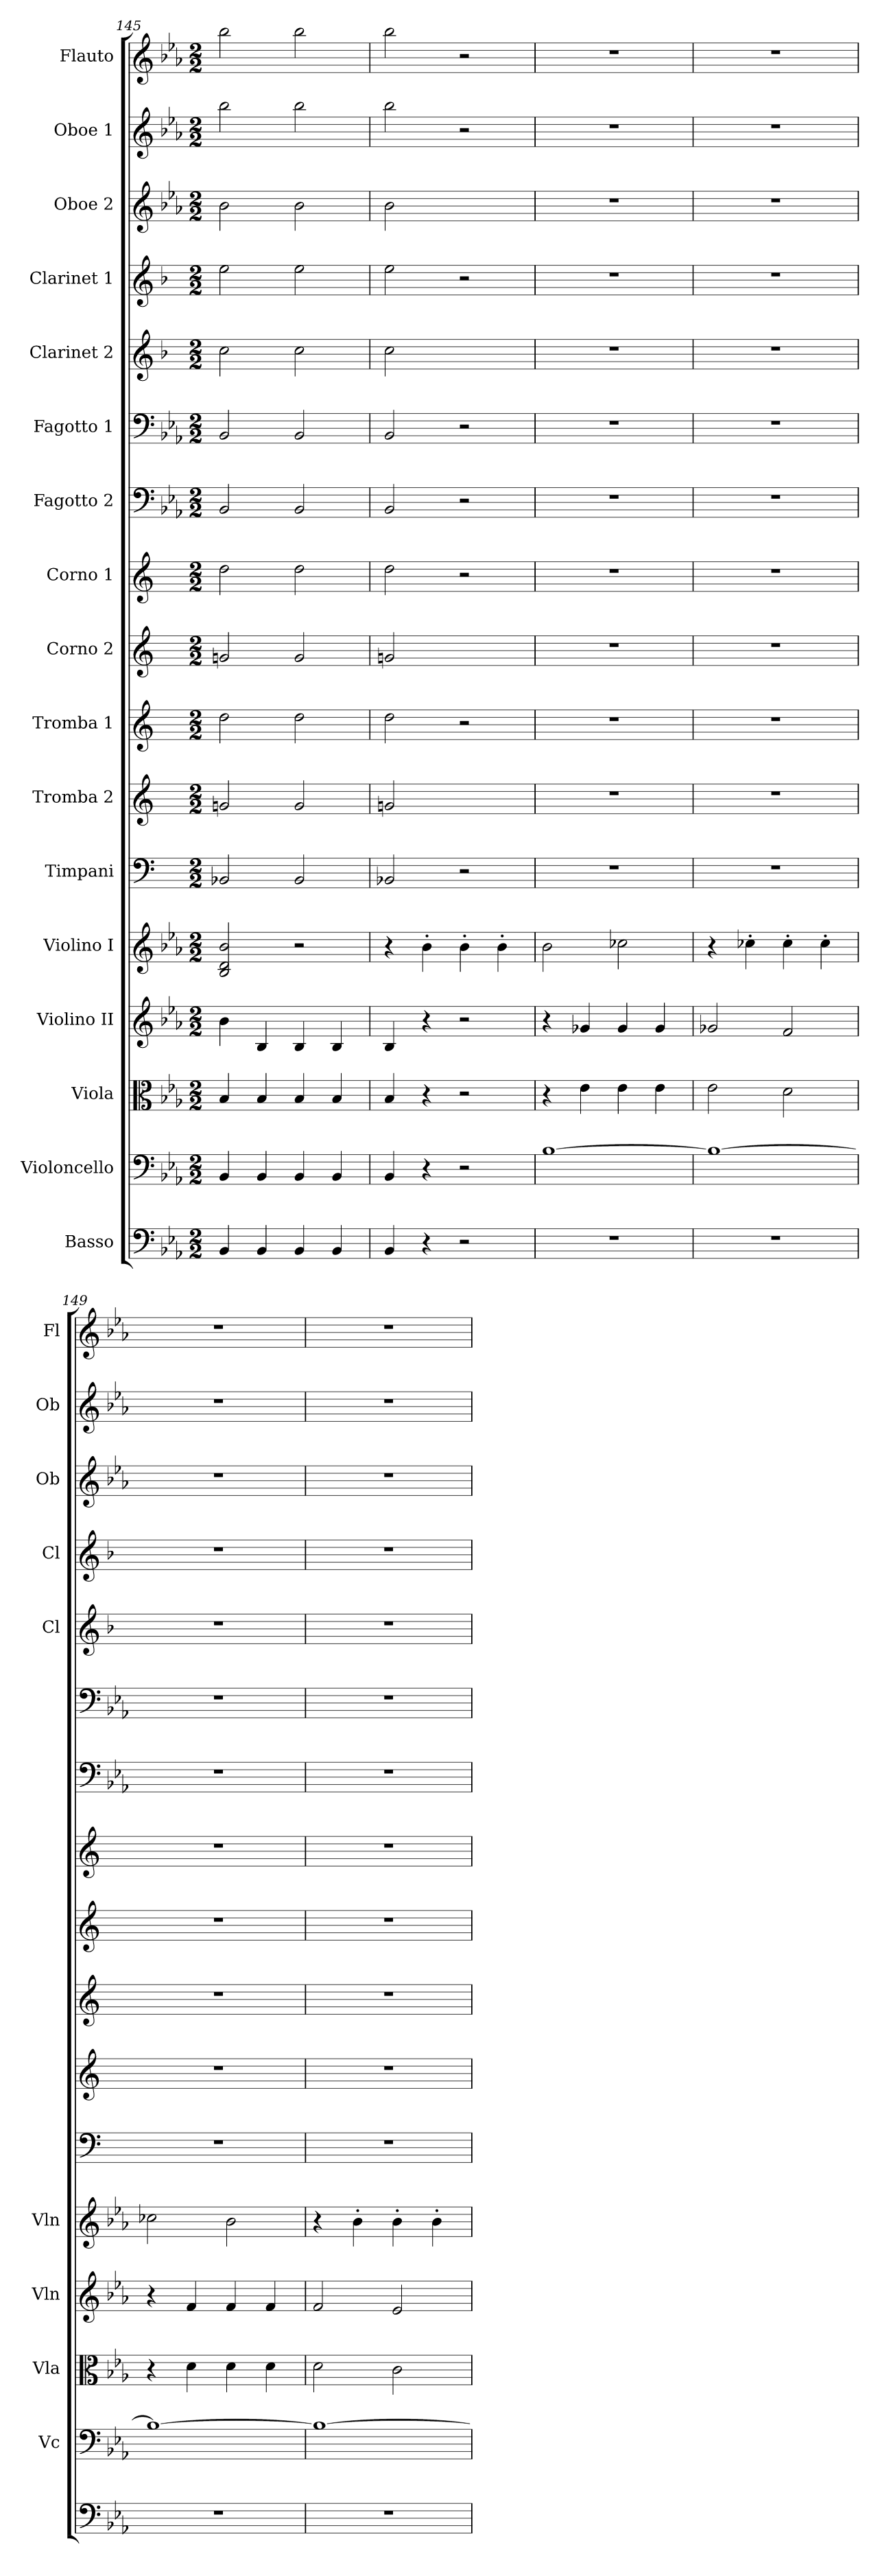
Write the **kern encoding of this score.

**kern	**kern	**kern	**kern	**kern	**kern	**kern	**kern	**kern	**kern	**kern	**kern	**kern	**kern	**kern	**kern	**kern
*part17	*part16	*part15	*part14	*part13	*part12	*part11	*part10	*part9	*part8	*part7	*part6	*part5	*part4	*part3	*part2	*part1
*staff17	*staff16	*staff15	*staff14	*staff13	*staff12	*staff11	*staff10	*staff9	*staff8	*staff7	*staff6	*staff5	*staff4	*staff3	*staff2	*staff1
*I"Basso	*I"Violoncello	*I"Viola	*I"Violino II	*I"Violino I	*I"Timpani	*I"Tromba 2	*I"Tromba 1	*I"Corno 2	*I"Corno 1	*I"Fagotto 2	*I"Fagotto 1	*I"Clarinet 2	*I"Clarinet 1	*I"Oboe 2	*I"Oboe 1	*I"Flauto
*	*I'Vc	*I'Vla	*I'Vln	*I'Vln	*	*	*	*	*	*	*	*I'Cl	*I'Cl	*I'Ob	*I'Ob	*I'Fl
*clefF4	*clefF4	*clefC3	*clefG2	*clefG2	*clefF4	*clefG2	*clefG2	*clefG2	*clefG2	*clefF4	*clefF4	*clefG2	*clefG2	*clefG2	*clefG2	*clefG2
*ITrd7c12	*	*	*	*	*	*ITrd-2c-3	*ITrd-2c-3	*ITrd5c9	*ITrd5c9	*	*	*ITrd1c2	*ITrd1c2	*	*	*
*k[b-e-a-]	*k[b-e-a-]	*k[b-e-a-]	*k[b-e-a-]	*k[b-e-a-]	*	*	*	*	*	*k[b-e-a-]	*k[b-e-a-]	*k[b-e-a-]	*k[b-e-a-]	*k[b-e-a-]	*k[b-e-a-]	*k[b-e-a-]
*M2/2	*M2/2	*M2/2	*M2/2	*M2/2	*M2/2	*M2/2	*M2/2	*M2/2	*M2/2	*M2/2	*M2/2	*M2/2	*M2/2	*M2/2	*M2/2	*M2/2
=145	=145	=145	=145	=145	=145	=145	=145	=145	=145	=145	=145	=145	=145	=145	=145	=145
4BBB-	4BB-	4B-	4b-	2B- 2d 2b-	2BB-X	2b-X	2ff	2B-X	2f	2BB-	2BB-	2b-	2dd	2b-	2bb-	2bb-
4BBB-	4BB-	4B-	4B-	.	.	.	.	.	.	.	.	.	.	.	.	.
4BBB-	4BB-	4B-	4B-	2r	2BB-	2b-	2ff	2B-	2f	2BB-	2BB-	2b-	2dd	2b-	2bb-	2bb-
4BBB-	4BB-	4B-	4B-	.	.	.	.	.	.	.	.	.	.	.	.	.
=146	=146	=146	=146	=146	=146	=146	=146	=146	=146	=146	=146	=146	=146	=146	=146	=146
4BBB-	4BB-	4B-	4B-	4r	2BB-X	2b-X	2ff	2B-X	2f	2BB-	2BB-	2b-	2dd	2b-	2bb-	2bb-
4r	4r	4r	4r	4b-'	.	.	.	.	.	.	.	.	.	.	.	.
2r	2r	2r	2r	4b-'	2r	2ryy	2r	2ryy	2r	2r	2r	2ryy	2r	2ryy	2r	2r
.	.	.	.	4b-'	.	.	.	.	.	.	.	.	.	.	.	.
=147	=147	=147	=147	=147	=147	=147	=147	=147	=147	=147	=147	=147	=147	=147	=147	=147
1r	[1B-	4r	4r	2b-	1r	1r	1r	1r	1r	1r	1r	1r	1r	1r	1r	1r
.	.	4e-	4g-X	.	.	.	.	.	.	.	.	.	.	.	.	.
.	.	4e-	4g-	2cc-X	.	.	.	.	.	.	.	.	.	.	.	.
.	.	4e-	4g-	.	.	.	.	.	.	.	.	.	.	.	.	.
=148	=148	=148	=148	=148	=148	=148	=148	=148	=148	=148	=148	=148	=148	=148	=148	=148
1r	1B-_	2e-	2g-X	4r	1r	1r	1r	1r	1r	1r	1r	1r	1r	1r	1r	1r
.	.	.	.	4cc-X'	.	.	.	.	.	.	.	.	.	.	.	.
.	.	2d	2f	4cc-'	.	.	.	.	.	.	.	.	.	.	.	.
.	.	.	.	4cc-'	.	.	.	.	.	.	.	.	.	.	.	.
=149	=149	=149	=149	=149	=149	=149	=149	=149	=149	=149	=149	=149	=149	=149	=149	=149
1r	1B-_	4r	4r	2cc-X	1r	1r	1r	1r	1r	1r	1r	1r	1r	1r	1r	1r
.	.	4d	4f	.	.	.	.	.	.	.	.	.	.	.	.	.
.	.	4d	4f	2b-	.	.	.	.	.	.	.	.	.	.	.	.
.	.	4d	4f	.	.	.	.	.	.	.	.	.	.	.	.	.
=150	=150	=150	=150	=150	=150	=150	=150	=150	=150	=150	=150	=150	=150	=150	=150	=150
1r	1B-_	2d	2f	4r	1r	1r	1r	1r	1r	1r	1r	1r	1r	1r	1r	1r
.	.	.	.	4b-'	.	.	.	.	.	.	.	.	.	.	.	.
.	.	2c	2e-	4b-'	.	.	.	.	.	.	.	.	.	.	.	.
.	.	.	.	4b-'	.	.	.	.	.	.	.	.	.	.	.	.
=	=	=	=	=	=	=	=	=	=	=	=	=	=	=	=	=
*-	*-	*-	*-	*-	*-	*-	*-	*-	*-	*-	*-	*-	*-	*-	*-	*-
